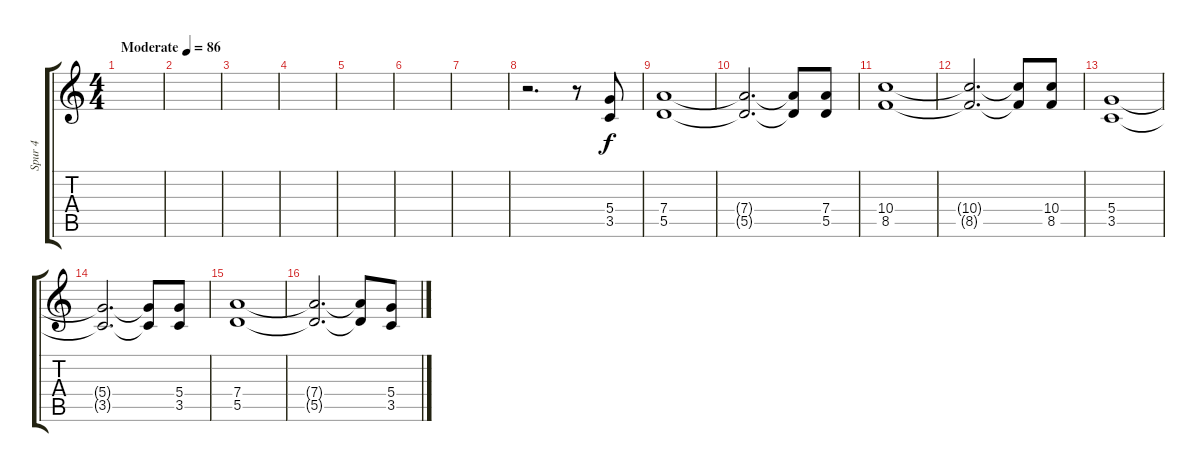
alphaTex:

\track ("Spur 4" "Spur 4") {instrument distortionguitar}
\staff {score tabs}
\tuning (E4 B3 G3 D3 A2 D2) {hide}
\ts (4 4)
\tempo (86 "Moderate")
\clef g2
\ks c
|
|
|
|
|
|
|
r.2{d} r.8 (5.4 3.5).8 |
(7.4 5.5).1 |
(7.4{t} 5.5{t}).2{d} (7.4{t} 5.5{t}).8 (7.4 5.5).8 |
(10.4 8.5).1 |
(10.4{t} 8.5{t}).2{d} (10.4{t} 8.5{t}).8 (10.4 8.5).8 |
(5.4 3.5).1 |
(5.4{t} 3.5{t}).2{d} (5.4{t} 3.5{t}).8 (5.4 3.5).8 |
(7.4 5.5).1 |
(7.4{t} 5.5{t}).2{d} (7.4{t} 5.5{t}).8 (5.4 3.5).8
